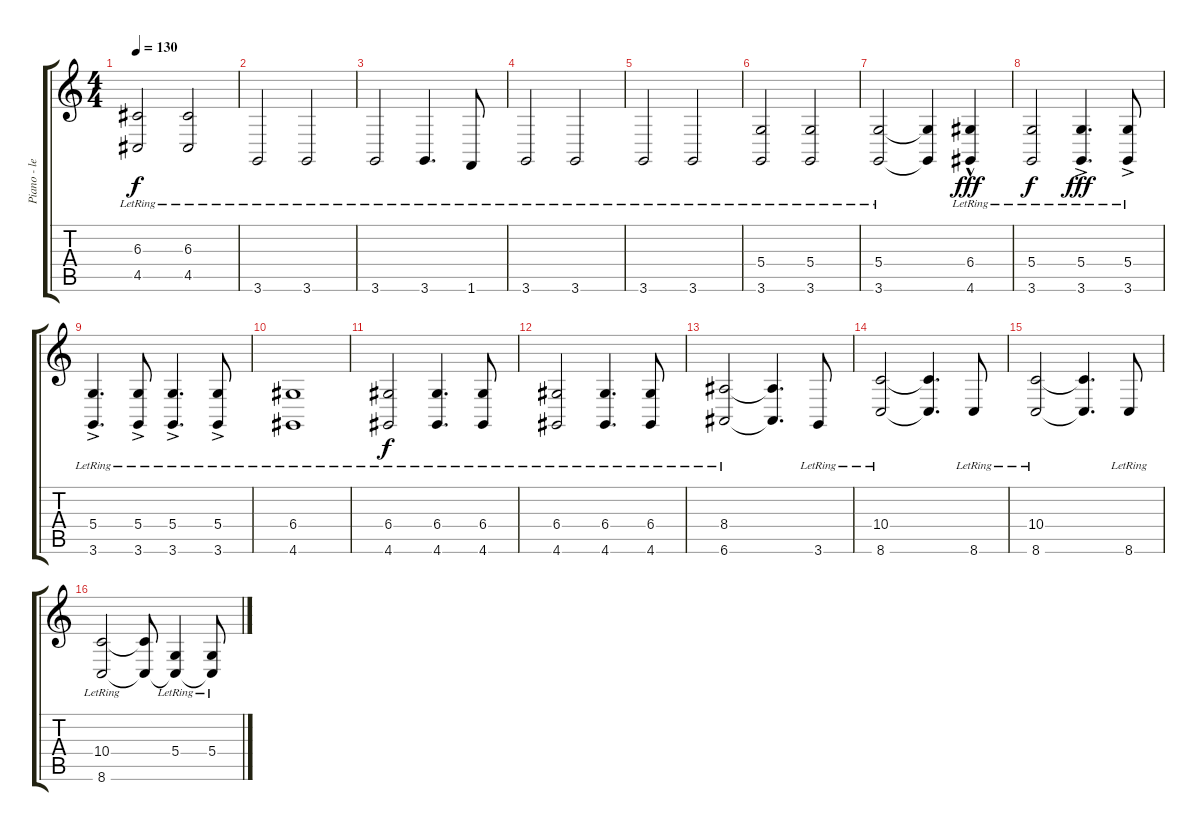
\track ("Piano - left ha" "Piano - le") {instrument brightacousticpiano}
\staff {score tabs}
\tuning (E4 B3 G3 D3 A2 E2) {hide}
\ts (4 4)
\tempo 130
\clef g2
\ks c
(6.3{lr} 4.5{lr}).2{dy f} (6.3{lr} 4.5{lr}).2 |
3.6{lr}.2 3.6{lr}.2 |
3.6{lr}.2 3.6{lr}.4{d} 1.6{lr}.8 |
3.6{lr}.2 3.6{lr}.2 |
3.6{lr}.2 3.6{lr}.2 |
(5.4{lr} 3.6{lr}).2 (5.4{lr} 3.6{lr}).2 |
(5.4{lr} 3.6{lr}).2 (5.4{t} 3.6{t}).4 (6.4{hac lr} 4.6{hac lr}).4{dy fff} |
(5.4{lr} 3.6{lr}).2{dy f} (5.4{ac lr} 3.6{ac lr}).4{d dy fff} (5.4{ac lr} 3.6{ac lr}).8 |
(5.4{ac lr} 3.6{ac lr}).4{d} (5.4{ac lr} 3.6{ac lr}).8 (5.4{ac lr} 3.6{ac lr}).4{d} (5.4{ac lr} 3.6{ac lr}).8 |
(6.4{lr} 4.6{lr}).1 |
(6.4{lr} 4.6{lr}).2{dy f} (6.4{lr} 4.6{lr}).4{d} (6.4{lr} 4.6{lr}).8 |
(6.4{lr} 4.6{lr}).2 (6.4{lr} 4.6{lr}).4{d} (6.4{lr} 4.6{lr}).8 |
(8.4{lr} 6.6{lr}).2 (8.4{t} 6.6{t}).4{d} 3.6{lr}.8 |
(10.4{lr} 8.6{lr}).2 (10.4{t} 8.6{t}).4{d} 8.6{lr}.8 |
(10.4{lr} 8.6{lr}).2 (10.4{t} 8.6{t}).4{d} 8.6{lr}.8 |
(10.4{lr} 8.6{lr}).2 (10.4{t} 8.6{t}).8 (5.4{lr} 8.6{t}).4 (5.4{lr} 8.6{t}).8
